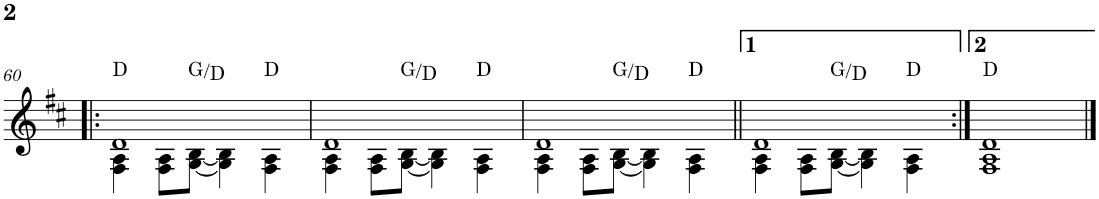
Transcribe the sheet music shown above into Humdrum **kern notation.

**kern	**harte
*part1	*part1
*staff1	*
*I"P1	*
!!LO:PB:g=z
*clefG2	*
*k[f#c#]	*
*b:	*
*M4/4	*
=60!|:	=60!|:
*^	*
1d	4F#\ 4A\	D:maj
.	8F#\ 8A\L	.
.	[<8G\ [<8B\J	G:maj/5
.	4G\] 4B\]	.
.	4F#\ 4A\	D:maj
=61	=61	=61
1d	4F#\ 4A\	.
.	8F#\ 8A\L	.
.	[<8G\ [<8B\J	G:maj/5
.	4G\] 4B\]	.
.	4F#\ 4A\	D:maj
=62	=62	=62
1d	4F#\ 4A\	.
.	8F#\ 8A\L	.
.	[<8G\ [<8B\J	G:maj/5
.	4G\] 4B\]	.
.	4F#\ 4A\	D:maj
=63||	=63||	=63||
1d	4F#\ 4A\	.
.	8F#\ 8A\L	.
.	[<8G\ [<8B\J	G:maj/5
.	4G\] 4B\]	.
.	4F#\ 4A\	D:maj
*v	*v	*
=64:|!	=64:|!
1F# 1A 1d	D:maj
==	==
*-	*-
